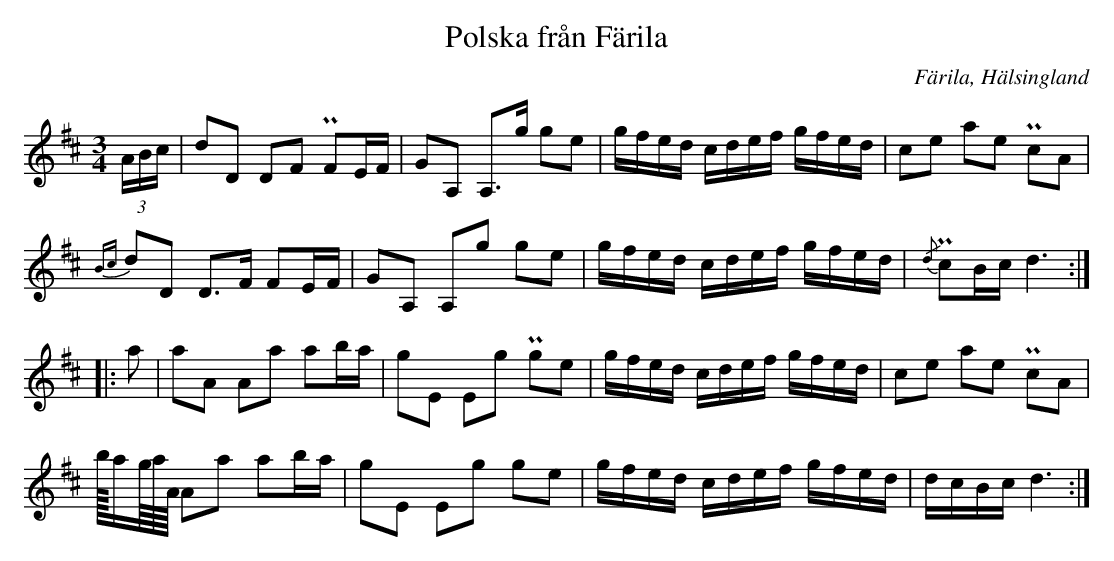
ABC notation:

X:1
T:Polska från Färila
O:Färila, Hälsingland
M:3/4
L:1/16
U:t=turn
K:D
(3ABc | d2D2 D2F2 PF2EF | G2A,2 A,2>g2 g2e2 | gfed cdef gfed | c2e2 a2e2 Pc2A2 |
{Bc}d2D2 D2>F2 F2EF | G2A,2 A,2g2 g2e2 | gfed cdef gfed | {/d}Pc2Bc d6 ::
a2 | a2A2 A2a2 a2ba | g2E2 E2g2 Pg2e2 | gfed cdef gfed | c2e2 a2e2 Pc2A2 |
b2/16a2/17g4/16a4/16A4/16 A2a2 a2ba | g2E2 E2g2 g2e2 | gfed cdef gfed | dcBc d6 :|
